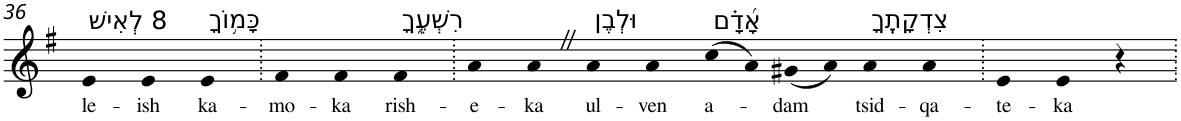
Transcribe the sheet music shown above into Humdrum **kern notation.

**kern	**text
*part1	*part1
*staff1	*staff1
*I"Piano	*
*I'Pno	*
!!LO:PB:g=z
*clefG2	*
*k[f#]	*
*G:	*
=36	=36
!LO:TX:a:t=8 לְאִישׁ	!
!	!LO:LY:b
4e	le-
!	!LO:LY:b
4e	-ish
!LO:TX:a:t=כָּמ֥וֹךָ	!
!	!LO:LY:b
4e	ka-
=37.	=37.
!	!LO:LY:b
4f#	-mo-
!	!LO:LY:b
4f#	-ka
!LO:TX:a:t=רִשְׁעֶ֑ךָ	!
!	!LO:LY:b
4f#	rish-
=38.	=38.
!	!LO:LY:b
4a	-e-
!	!LO:LY:b
4aZ	-ka
!LO:TX:a:t=וּלְבֶן	!
!	!LO:LY:b
4a	ul-
!	!LO:LY:b
4a	-ven
!LO:TX:a:t=אָ֝דָ֗ם	!
!	!LO:LY:b
(8cc	a-
8a)	.
!	!LO:LY:b
(8g#X	-dam
8a)	.
!LO:TX:a:t=צִדְקָתֶֽךָ	!
!	!LO:LY:b
4a	tsid-
!	!LO:LY:b
4a	-qa-
=39.	=39.
!	!LO:LY:b
4e	-te-
!	!LO:LY:b
4e	-ka
4r	.
=.	=.
*-	*-
